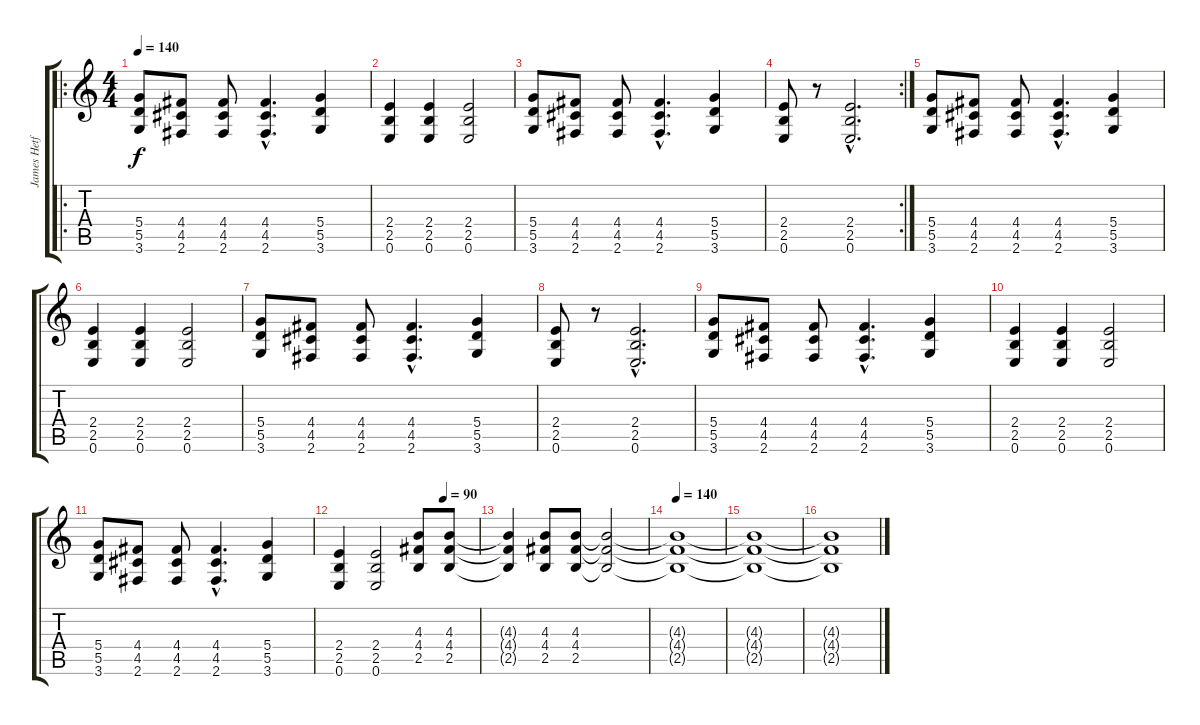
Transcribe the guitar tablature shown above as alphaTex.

\track ("James Hetfield (Guitar dist)" "James Hetf") {instrument distortionguitar}
\staff {score tabs}
\tuning (E4 B3 G3 D3 A2 E2) {hide}
\ro
\ts (4 4)
\tempo 140
\clef g2
\ks c
(5.4 5.5 3.6).8{dy f} (4.4 4.5 2.6).8 (4.4 4.5 2.6).8 (4.4{hac} 4.5{hac} 2.6{hac}).4{d} (5.4 5.5 3.6).4 |
(2.4 2.5 0.6).4 (2.4 2.5 0.6).4 (2.4 2.5 0.6).2 |
(5.4 5.5 3.6).8 (4.4 4.5 2.6).8 (4.4 4.5 2.6).8 (4.4{hac} 4.5{hac} 2.6{hac}).4{d} (5.4 5.5 3.6).4 |
\rc 2
(2.4 2.5 0.6).8 r.8 (2.4{hac} 2.5{hac} 0.6{hac}).2{d} |
(5.4 5.5 3.6).8 (4.4 4.5 2.6).8 (4.4 4.5 2.6).8 (4.4{hac} 4.5{hac} 2.6{hac}).4{d} (5.4 5.5 3.6).4 |
(2.4 2.5 0.6).4 (2.4 2.5 0.6).4 (2.4 2.5 0.6).2 |
(5.4 5.5 3.6).8 (4.4 4.5 2.6).8 (4.4 4.5 2.6).8 (4.4{hac} 4.5{hac} 2.6{hac}).4{d} (5.4 5.5 3.6).4 |
(2.4 2.5 0.6).8 r.8 (2.4{hac} 2.5{hac} 0.6{hac}).2{d} |
(5.4 5.5 3.6).8 (4.4 4.5 2.6).8 (4.4 4.5 2.6).8 (4.4{hac} 4.5{hac} 2.6{hac}).4{d} (5.4 5.5 3.6).4 |
(2.4 2.5 0.6).4 (2.4 2.5 0.6).4 (2.4 2.5 0.6).2 |
(5.4 5.5 3.6).8 (4.4 4.5 2.6).8 (4.4 4.5 2.6).8 (4.4{hac} 4.5{hac} 2.6{hac}).4{d} (5.4 5.5 3.6).4 |
\tempo (90 0.75)
(2.4 2.5 0.6).4 (2.4 2.5 0.6).2 (4.3 4.4 2.5).8 (4.3 4.4 2.5).8 |
(4.3{t} 4.4{t} 2.5{t}).4 (4.3 4.4 2.5).8 (4.3 4.4 2.5).8 (4.3{t} 4.4{t} 2.5{t}).2 |
\tempo 140
(4.3{t} 4.4{t} 2.5{t}).1{volume 11} |
(4.3{t} 4.4{t} 2.5{t}).1 |
(4.3{t} 4.4{t} 2.5{t}).1{volume 6}
